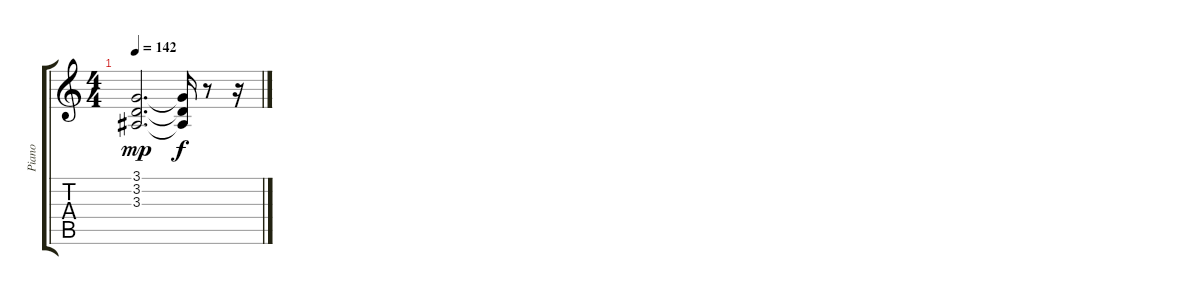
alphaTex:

\track ("Piano" "Piano") {instrument electricpiano2}
\staff {score tabs}
\tuning (E4 B3 G3 D3 A2 E2) {hide}
\ts (4 4)
\tempo 142
\clef g2
\ks c
(3.1 3.2 3.3).2{d dy mp} (3.1{t} 3.2{t} 3.3{t}).16{dy f} r.8 r.16
